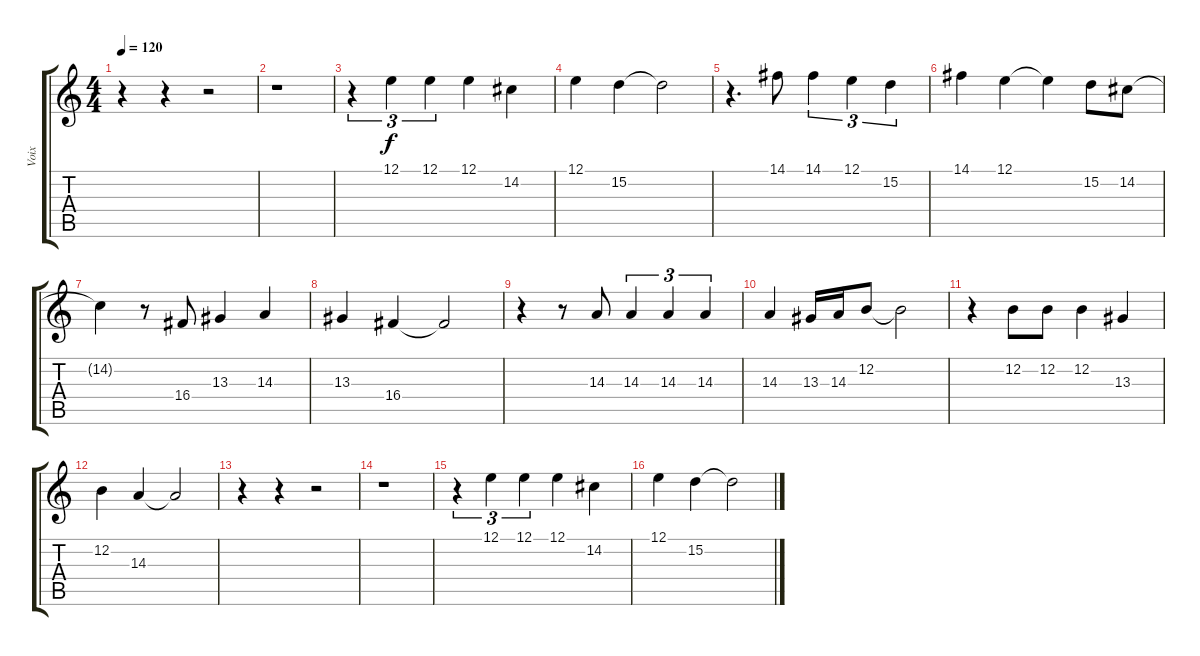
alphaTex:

\track ("Voix" "Voix") {instrument electricpiano1}
\staff {score tabs}
\tuning (E4 B3 G3 D3 A2 E2) {hide}
\ts (4 4)
\tempo 120
\clef g2
\ks c
r.4{dy f} r.4 r.2 |
r.1 |
r.4{tu (3 2) volume 12} 12.1.4{tu (3 2)} 12.1.4{tu (3 2)} 12.1.4 14.2.4 |
12.1.4 15.2.4 15.2{t}.2 |
r.4{d volume 9} 14.1.8 14.1.4{tu (3 2)} 12.1.4{tu (3 2)} 15.2.4{tu (3 2)} |
14.1.4 12.1.4 12.1{t}.4 15.2.8 14.2.8 |
14.2{t}.4{volume 7} r.8 16.4.8 13.3.4 14.3.4 |
13.3.4 16.4.4 16.4{t}.2 |
r.4{volume 5} r.8 14.3.8 14.3.4{tu (3 2)} 14.3.4{tu (3 2)} 14.3.4{tu (3 2)} |
14.3.4 13.3.16 14.3.16 12.2.8 12.2{t}.2 |
r.4{volume 2} 12.2.8 12.2.8 12.2.4 13.3.4 |
12.2.4 14.3.4 14.3{t}.2 |
r.4 r.4 r.2 |
r.1 |
r.4{tu (3 2) volume 0} 12.1.4{tu (3 2)} 12.1.4{tu (3 2)} 12.1.4 14.2.4 |
12.1.4 15.2.4 15.2{t}.2
